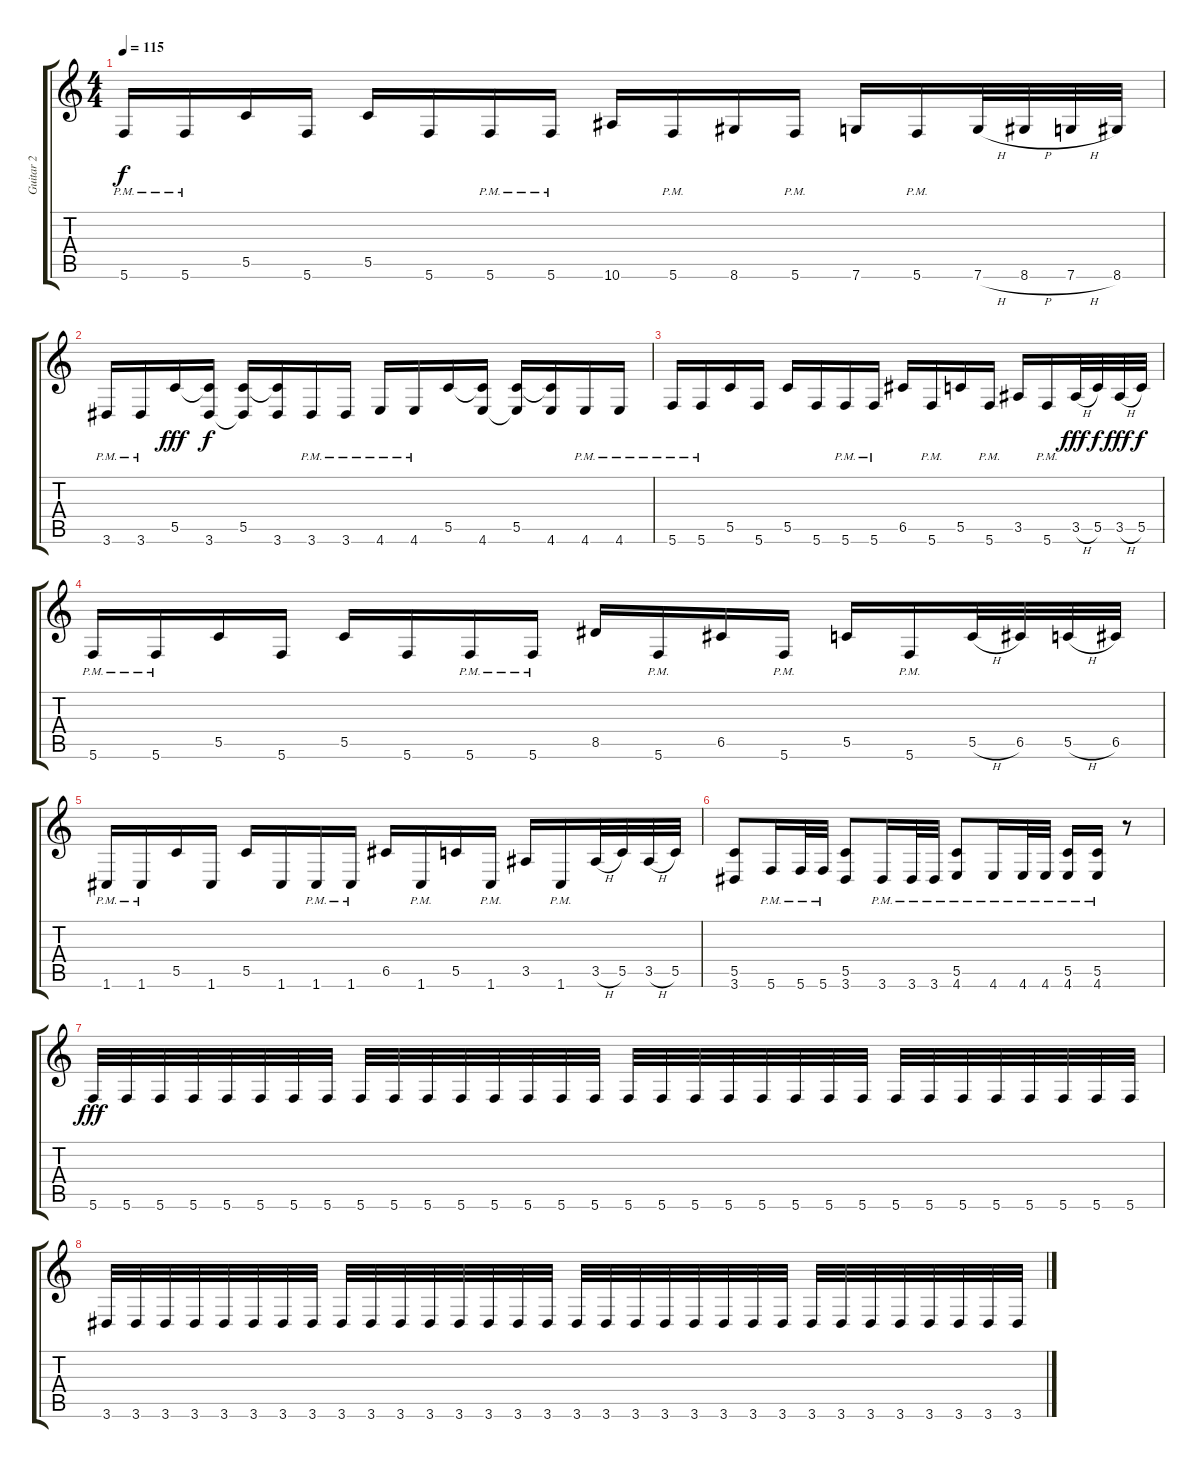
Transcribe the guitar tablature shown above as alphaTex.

\track ("Guitar 2" "Guitar 2") {instrument distortionguitar}
\staff {score tabs}
\tuning (D4 A3 F3 C3 G2 C2) {hide}
\ts (4 4)
\tempo 115
\clef g2
\ks c
5.6{pm}.16{dy f} 5.6{pm}.16 5.5.16 5.6.16 5.5.16 5.6.16 5.6{pm}.16 5.6{pm}.16 10.6.16 5.6{pm}.16 8.6.16 5.6{pm}.16 7.6.16 5.6{pm}.16 7.6{h}.32 8.6{h}.32 7.6{h}.32 8.6.32 |
3.6{pm}.16 3.6{pm}.16 5.5.16{dy fff} (5.5{t} 3.6).16{dy f} (5.5 3.6{t}).16 (5.5{t} 3.6).16 3.6{pm}.16 3.6{pm}.16 4.6{pm}.16 4.6{pm}.16 5.5.16 (5.5{t} 4.6).16 (5.5 4.6{t}).16 (5.5{t} 4.6).16 4.6{pm}.16 4.6{pm}.16 |
5.6{pm}.16 5.6{pm}.16 5.5.16 5.6.16 5.5.16 5.6.16 5.6{pm}.16 5.6{pm}.16 6.5.16 5.6{pm}.16 5.5.16 5.6{pm}.16 3.5.16 5.6{pm}.16 3.5{h}.32{dy fff} 5.5.32{dy f} 3.5{h}.32{dy fff} 5.5.32{dy f} |
5.6{pm}.16 5.6{pm}.16 5.5.16 5.6.16 5.5.16 5.6.16 5.6{pm}.16 5.6{pm}.16 8.5.16 5.6{pm}.16 6.5.16 5.6{pm}.16 5.5.16 5.6{pm}.16 5.5{h}.32 6.5.32 5.5{h}.32 6.5.32 |
1.6{pm}.16 1.6{pm}.16 5.5.16 1.6.16 5.5.16 1.6.16 1.6{pm}.16 1.6{pm}.16 6.5.16 1.6{pm}.16 5.5.16 1.6{pm}.16 3.5.16 1.6{pm}.16 3.5{h}.32 5.5.32 3.5{h}.32 5.5.32 |
(5.5 3.6).8 5.6{pm}.16 5.6{pm}.32 5.6{pm}.32 (5.5 3.6).8 3.6{pm}.16 3.6{pm}.32 3.6{pm}.32 (5.5{pm} 4.6).8 4.6{pm}.16 4.6{pm}.32 4.6{pm}.32 (5.5{pm} 4.6{pm}).16 (5.5{pm} 4.6{pm}).16 r.8 |
5.6.32{dy fff} 5.6.32 5.6.32 5.6.32 5.6.32 5.6.32 5.6.32 5.6.32 5.6.32 5.6.32 5.6.32 5.6.32 5.6.32 5.6.32 5.6.32 5.6.32 5.6.32 5.6.32 5.6.32 5.6.32 5.6.32 5.6.32 5.6.32 5.6.32 5.6.32 5.6.32 5.6.32 5.6.32 5.6.32 5.6.32 5.6.32 5.6.32 |
3.6.32 3.6.32 3.6.32 3.6.32 3.6.32 3.6.32 3.6.32 3.6.32 3.6.32 3.6.32 3.6.32 3.6.32 3.6.32 3.6.32 3.6.32 3.6.32 3.6.32 3.6.32 3.6.32 3.6.32 3.6.32 3.6.32 3.6.32 3.6.32 3.6.32 3.6.32 3.6.32 3.6.32 3.6.32 3.6.32 3.6.32 3.6.32
